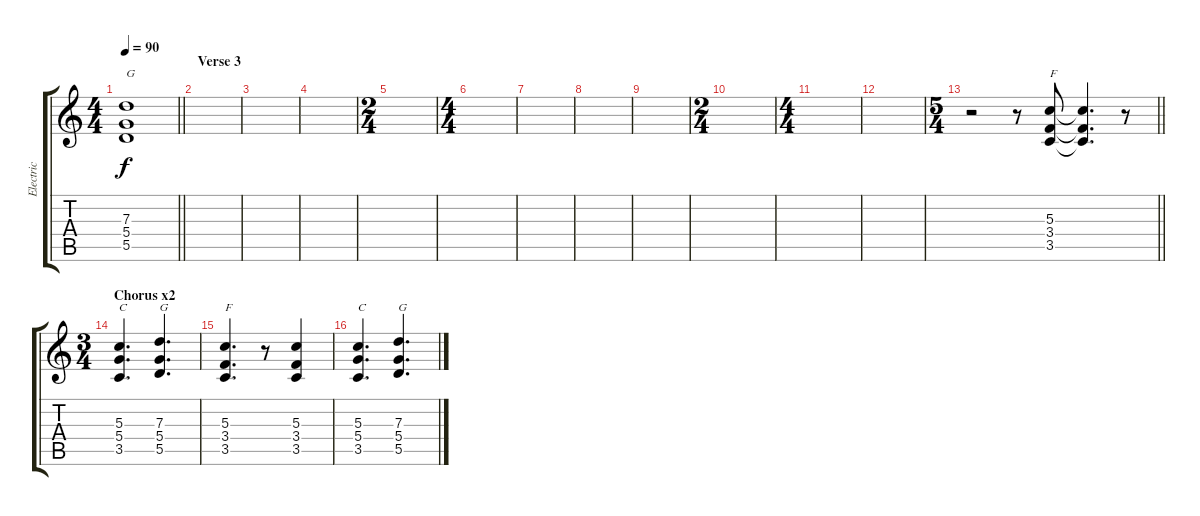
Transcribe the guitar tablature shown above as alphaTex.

\track ("Electric" "Electric") {instrument overdrivenguitar}
\staff {score tabs}
\tuning (E4 B3 G3 D3 A2 E2) {hide}
\ts (4 4)
\tempo 90
\clef g2
\barLineRight lightlight
\ks c
(7.3 5.4 5.5).1{txt "G" dy f} |
\section ("" "Verse 3")
|
|
|
\ts (2 4)
|
\ts (4 4)
|
|
|
|
\ts (2 4)
|
\ts (4 4)
|
|
\ts (5 4)
\barLineRight lightlight
r.2 r.8 (5.3 3.4 3.5).8{txt "F"} (5.3{t} 3.4{t} 3.5{t}).4{d} r.8 |
\ts (3 4)
\section ("" "Chorus x2")
(5.3 5.4 3.5).4{d txt "C"} (7.3 5.4 5.5).4{d txt "G"} |
(5.3 3.4 3.5).4{d txt "F"} r.8 (5.3 3.4 3.5).4 |
(5.3 5.4 3.5).4{d txt "C"} (7.3 5.4 5.5).4{d txt "G"}
